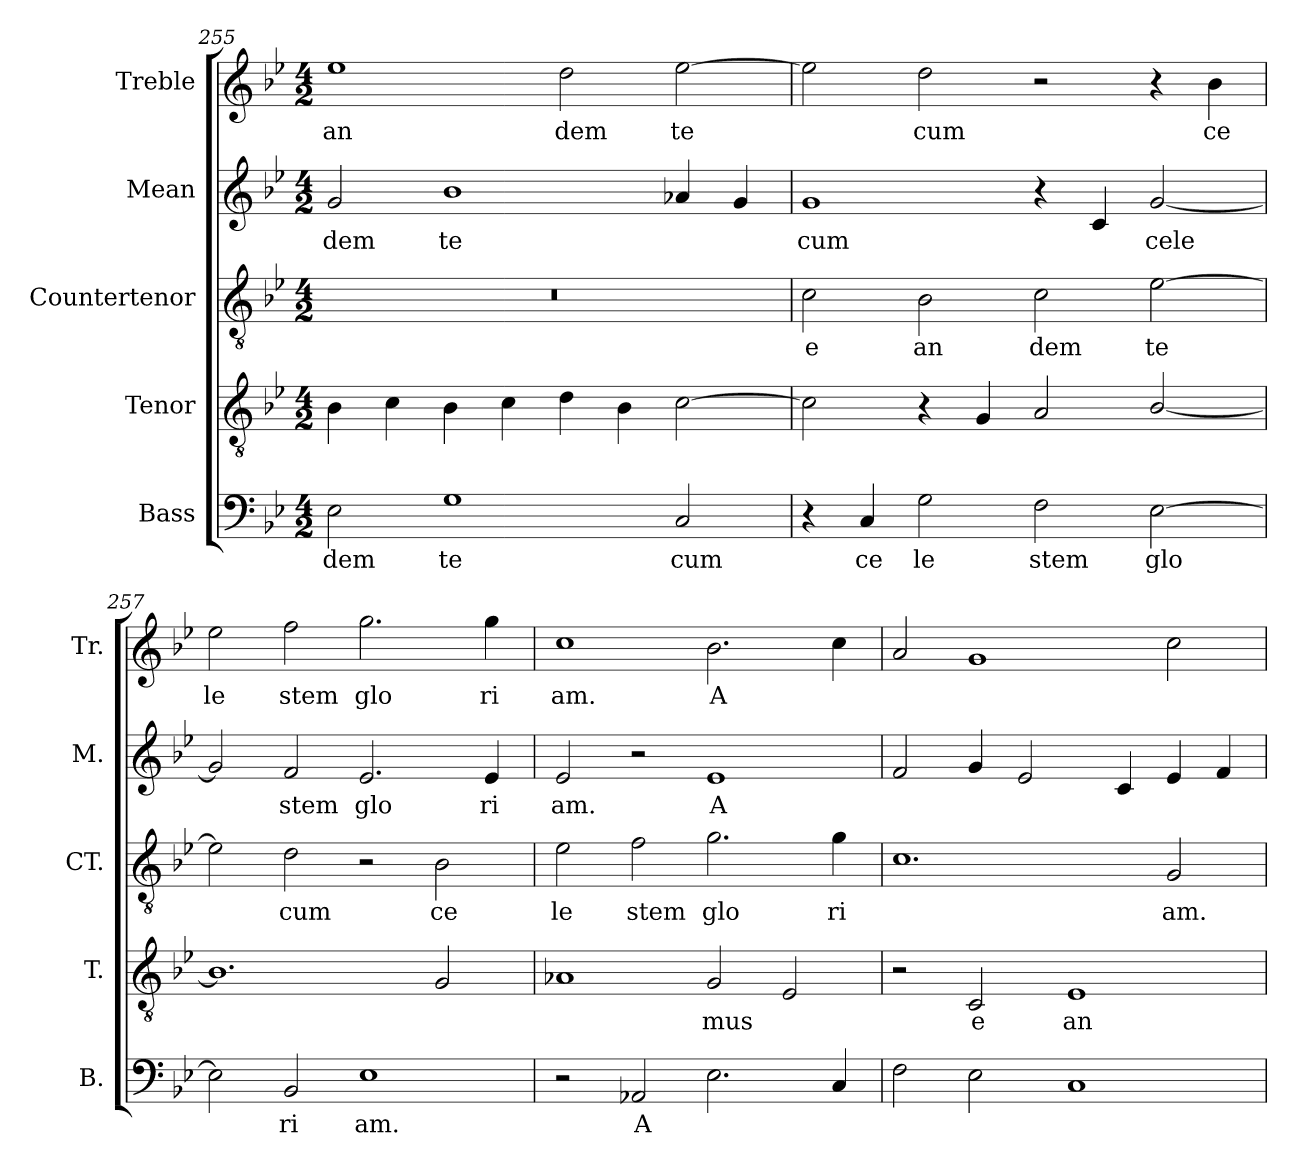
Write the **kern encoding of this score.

**kern	**text	**kern	**text	**kern	**text	**kern	**text	**kern	**text
*part5	*part5	*part4	*part4	*part3	*part3	*part2	*part2	*part1	*part1
*staff5	*staff5	*staff4	*staff4	*staff3	*staff3	*staff2	*staff2	*staff1	*staff1
*I"Bass	*	*I"Tenor	*	*I"Countertenor	*	*I"Mean	*	*I"Treble	*
*I'B.	*	*I'T.	*	*I'CT.	*	*I'M.	*	*I'Tr.	*
*clefF4	*	*clefGv2	*	*clefGv2	*	*clefG2	*	*clefG2	*
*	*	*ITrd7c12	*	*ITrd7c12	*	*	*	*	*
*k[b-e-]	*	*k[b-e-]	*	*k[b-e-]	*	*k[b-e-]	*	*k[b-e-]	*
*g:	*	*g:	*	*g:	*	*g:	*	*g:	*
*M4/2	*	*M4/2	*	*M4/2	*	*M4/2	*	*M4/2	*
=255	=255	=255	=255	=255	=255	=255	=255	=255	=255
!	!LO:LY:b:color=#000000	!	!	!LO:N:vis=1	!	!	!	!	!
!	!	!	!	!	!	!	!LO:LY:b:color=#000000	!	!
!	!	!	!	!	!	!	!	!	!LO:LY:b:color=#000000
2E-i\	dem	4BB-i\	.	0r	.	2gi/	dem	1ee-i	an
.	.	4Ci\	.	.	.	.	.	.	.
!	!LO:LY:b:color=#000000	!	!	!	!	!	!	!	!
!	!	!	!	!	!	!	!LO:LY:b:color=#000000	!	!
1Gi	te	4BB-i\	.	.	.	1b-i	te	.	.
.	.	4Ci\	.	.	.	.	.	.	.
!	!	!	!	!	!	!	!	!	!LO:LY:b:color=#000000
.	.	4Di\	.	.	.	.	.	2ddi\	dem
.	.	4BB-i\	.	.	.	.	.	.	.
!	!LO:LY:b:color=#000000	!	!	!	!	!	!	!	!
!	!	!	!	!	!	!	!	!	!LO:LY:b:color=#000000
2Ci/	cum	[>2Ci\	.	.	.	4a-Xi/	.	[>2ee-i\	te
.	.	.	.	.	.	4gi/	.	.	.
=256	=256	=256	=256	=256	=256	=256	=256	=256	=256
!	!	!	!	!	!LO:LY:b:color=#000000	!	!	!	!
!	!	!	!	!	!	!	!LO:LY:b:color=#000000	!	!
4r	.	2Ci\]	.	2Ci\	e	1gi	cum	2ee-i\]	.
!	!LO:LY:b:color=#000000	!	!	!	!	!	!	!	!
4Ci/	ce	.	.	.	.	.	.	.	.
!	!LO:LY:b:color=#000000	!	!	!	!	!	!	!	!
!	!	!	!	!	!LO:LY:b:color=#000000	!	!	!	!
!	!	!	!	!	!	!	!	!	!LO:LY:b:color=#000000
2Gi\	le	4r	.	2BB-i\	an	.	.	2ddi\	cum
.	.	4GGi/	.	.	.	.	.	.	.
!	!LO:LY:b:color=#000000	!	!	!	!	!	!	!	!
!	!	!	!	!	!LO:LY:b:color=#000000	!	!	!	!
2Fi\	stem	2AAi/	.	2Ci\	dem	4r	.	2r	.
.	.	.	.	.	.	4ci/	.	.	.
!	!LO:LY:b:color=#000000	!	!	!	!	!	!	!	!
!	!	!	!	!	!LO:LY:b:color=#000000	!	!	!	!
!	!	!	!	!	!	!	!LO:LY:b:color=#000000	!	!
[>2E-i\	glo	[<2BB-i/	.	[>2E-i\	te	[<2gi/	cele	4r	.
!	!	!	!	!	!	!	!	!	!LO:LY:b:color=#000000
.	.	.	.	.	.	.	.	4b-i\	ce
=257	=257	=257	=257	=257	=257	=257	=257	=257	=257
!	!	!	!	!	!	!	!	!	!LO:LY:b:color=#000000
2E-i\]	.	1.BB-i]	.	2E-i\]	.	2gi/]	.	2ee-i\	le
!	!LO:LY:b:color=#000000	!	!	!	!	!	!	!	!
!	!	!	!	!	!LO:LY:b:color=#000000	!	!	!	!
!	!	!	!	!	!	!	!LO:LY:b:color=#000000	!	!
!	!	!	!	!	!	!	!	!	!LO:LY:b:color=#000000
2BB-i/	ri	.	.	2Di\	cum	2fi/	stem	2ffi\	stem
!	!LO:LY:b:color=#000000	!	!	!	!	!	!	!	!
!	!	!	!	!	!	!	!LO:LY:b:color=#000000	!	!
!	!	!	!	!	!	!	!	!	!LO:LY:b:color=#000000
1E-i	am.	.	.	2r	.	2.e-i/	glo	2.ggi\	glo
!	!	!	!	!	!LO:LY:b:color=#000000	!	!	!	!
.	.	2GGi/	.	2BB-i\	ce	.	.	.	.
!	!	!	!	!	!	!	!LO:LY:b:color=#000000	!	!
!	!	!	!	!	!	!	!	!	!LO:LY:b:color=#000000
.	.	.	.	.	.	4e-i/	ri	4ggi\	ri
!!LO:PB:g=z
=258	=258	=258	=258	=258	=258	=258	=258	=258	=258
!	!	!	!	!	!LO:LY:b:color=#000000	!	!	!	!
!	!	!	!	!	!	!	!LO:LY:b:color=#000000	!	!
!	!	!	!	!	!	!	!	!	!LO:LY:b:color=#000000
2r	.	1AA-Xi	.	2E-i\	le	2e-i/	am.	1cci	am.
!	!LO:LY:b:color=#000000	!	!	!	!	!	!	!	!
!	!	!	!	!	!LO:LY:b:color=#000000	!	!	!	!
2AA-Xi/	A	.	.	2Fi\	stem	2r	.	.	.
!	!	!	!LO:LY:b:color=#000000	!	!	!	!	!	!
!	!	!	!	!	!LO:LY:b:color=#000000	!	!	!	!
!	!	!	!	!	!	!	!LO:LY:b:color=#000000	!	!
!	!	!	!	!	!	!	!	!	!LO:LY:b:color=#000000
2.E-i\	.	2GGi/	mus	2.Gi\	glo	1e-i	A	2.b-i\	A
.	.	2EE-i/	.	.	.	.	.	.	.
!	!	!	!	!	!LO:LY:b:color=#000000	!	!	!	!
4Ci/	.	.	.	4Gi\	ri	.	.	4cci\	.
=259	=259	=259	=259	=259	=259	=259	=259	=259	=259
2Fi\	.	2r	.	1.Ci	.	2fi/	.	2ai/	.
!	!	!	!LO:LY:b:color=#000000	!	!	!	!	!	!
2E-i\	.	2CCi/	e	.	.	4gi/	.	1gi	.
.	.	.	.	.	.	2e-i/	.	.	.
!	!	!	!LO:LY:b:color=#000000	!	!	!	!	!	!
1Ci	.	1EE-i	an	.	.	.	.	.	.
.	.	.	.	.	.	4ci/	.	.	.
!	!	!	!	!	!LO:LY:b:color=#000000	!	!	!	!
.	.	.	.	2GGi/	am.	4e-i/	.	2cci\	.
.	.	.	.	.	.	4fi/	.	.	.
=	=	=	=	=	=	=	=	=	=
*-	*-	*-	*-	*-	*-	*-	*-	*-	*-
